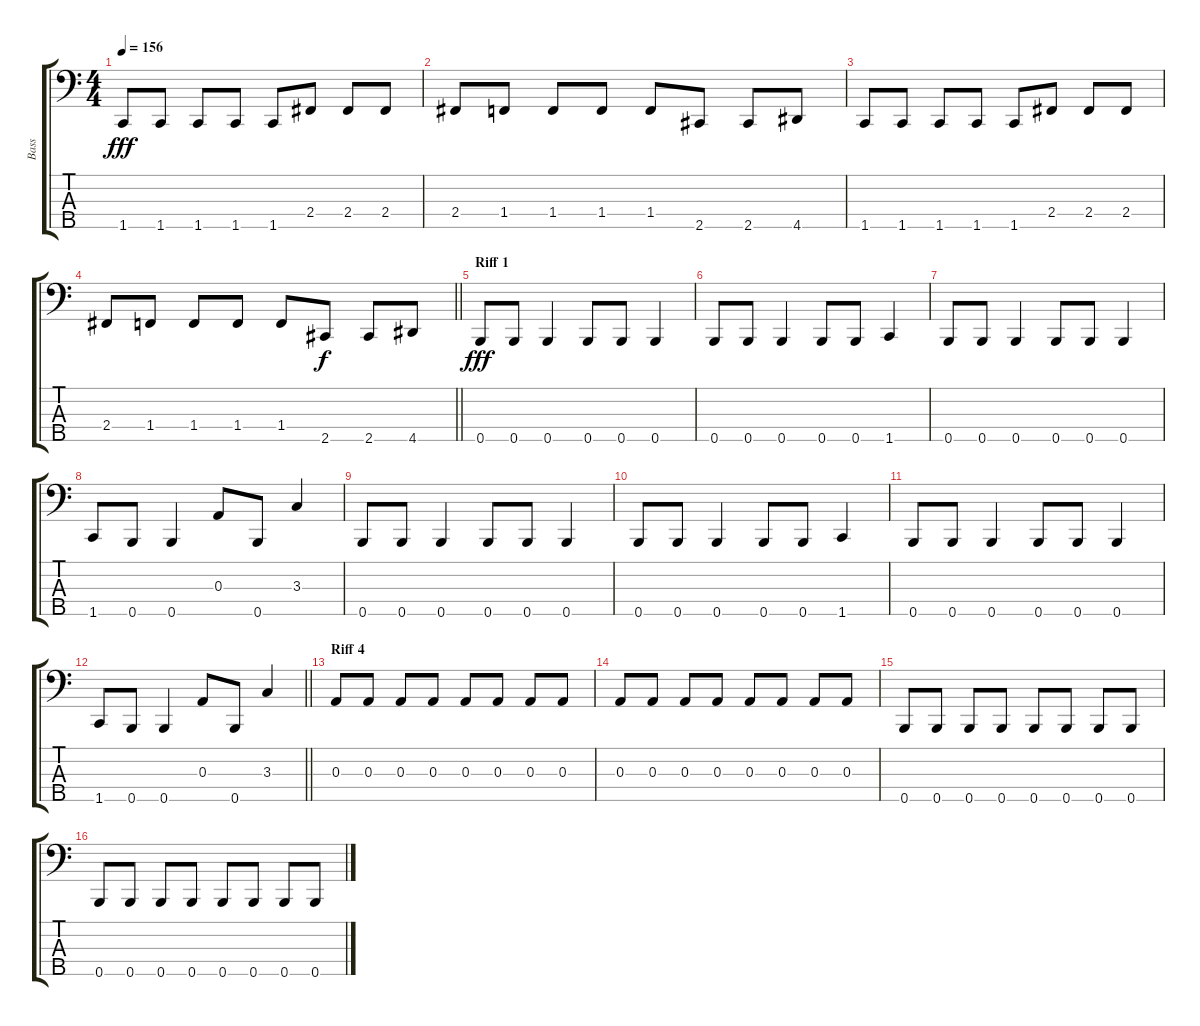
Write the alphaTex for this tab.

\track ("Bass" "Bass") {instrument electricbasspick}
\staff {score tabs}
\tuning (G2 D2 A1 E1 B0) {hide}
\ts (4 4)
\tempo 156
\clef f4
\ks c
1.5.8{dy fff} 1.5.8 1.5.8 1.5.8 1.5.8 2.4.8 2.4.8 2.4.8 |
2.4.8 1.4.8 1.4.8 1.4.8 1.4.8 2.5.8 2.5.8 4.5.8 |
1.5.8 1.5.8 1.5.8 1.5.8 1.5.8 2.4.8 2.4.8 2.4.8 |
\barLineRight lightlight
2.4.8 1.4.8 1.4.8 1.4.8 1.4.8 2.5.8{dy f} 2.5.8 4.5.8 |
\section ("" "Riff 1")
0.5.8{dy fff} 0.5.8 0.5.4 0.5.8 0.5.8 0.5.4 |
0.5.8 0.5.8 0.5.4 0.5.8 0.5.8 1.5.4 |
0.5.8 0.5.8 0.5.4 0.5.8 0.5.8 0.5.4 |
1.5.8 0.5.8 0.5.4 0.3.8 0.5.8 3.3.4 |
0.5.8 0.5.8 0.5.4 0.5.8 0.5.8 0.5.4 |
0.5.8 0.5.8 0.5.4 0.5.8 0.5.8 1.5.4 |
0.5.8 0.5.8 0.5.4 0.5.8 0.5.8 0.5.4 |
\barLineRight lightlight
1.5.8 0.5.8 0.5.4 0.3.8 0.5.8 3.3.4 |
\section ("" "Riff 4")
0.3.8 0.3.8 0.3.8 0.3.8 0.3.8 0.3.8 0.3.8 0.3.8 |
0.3.8 0.3.8 0.3.8 0.3.8 0.3.8 0.3.8 0.3.8 0.3.8 |
0.5.8 0.5.8 0.5.8 0.5.8 0.5.8 0.5.8 0.5.8 0.5.8 |
0.5.8 0.5.8 0.5.8 0.5.8 0.5.8 0.5.8 0.5.8 0.5.8
